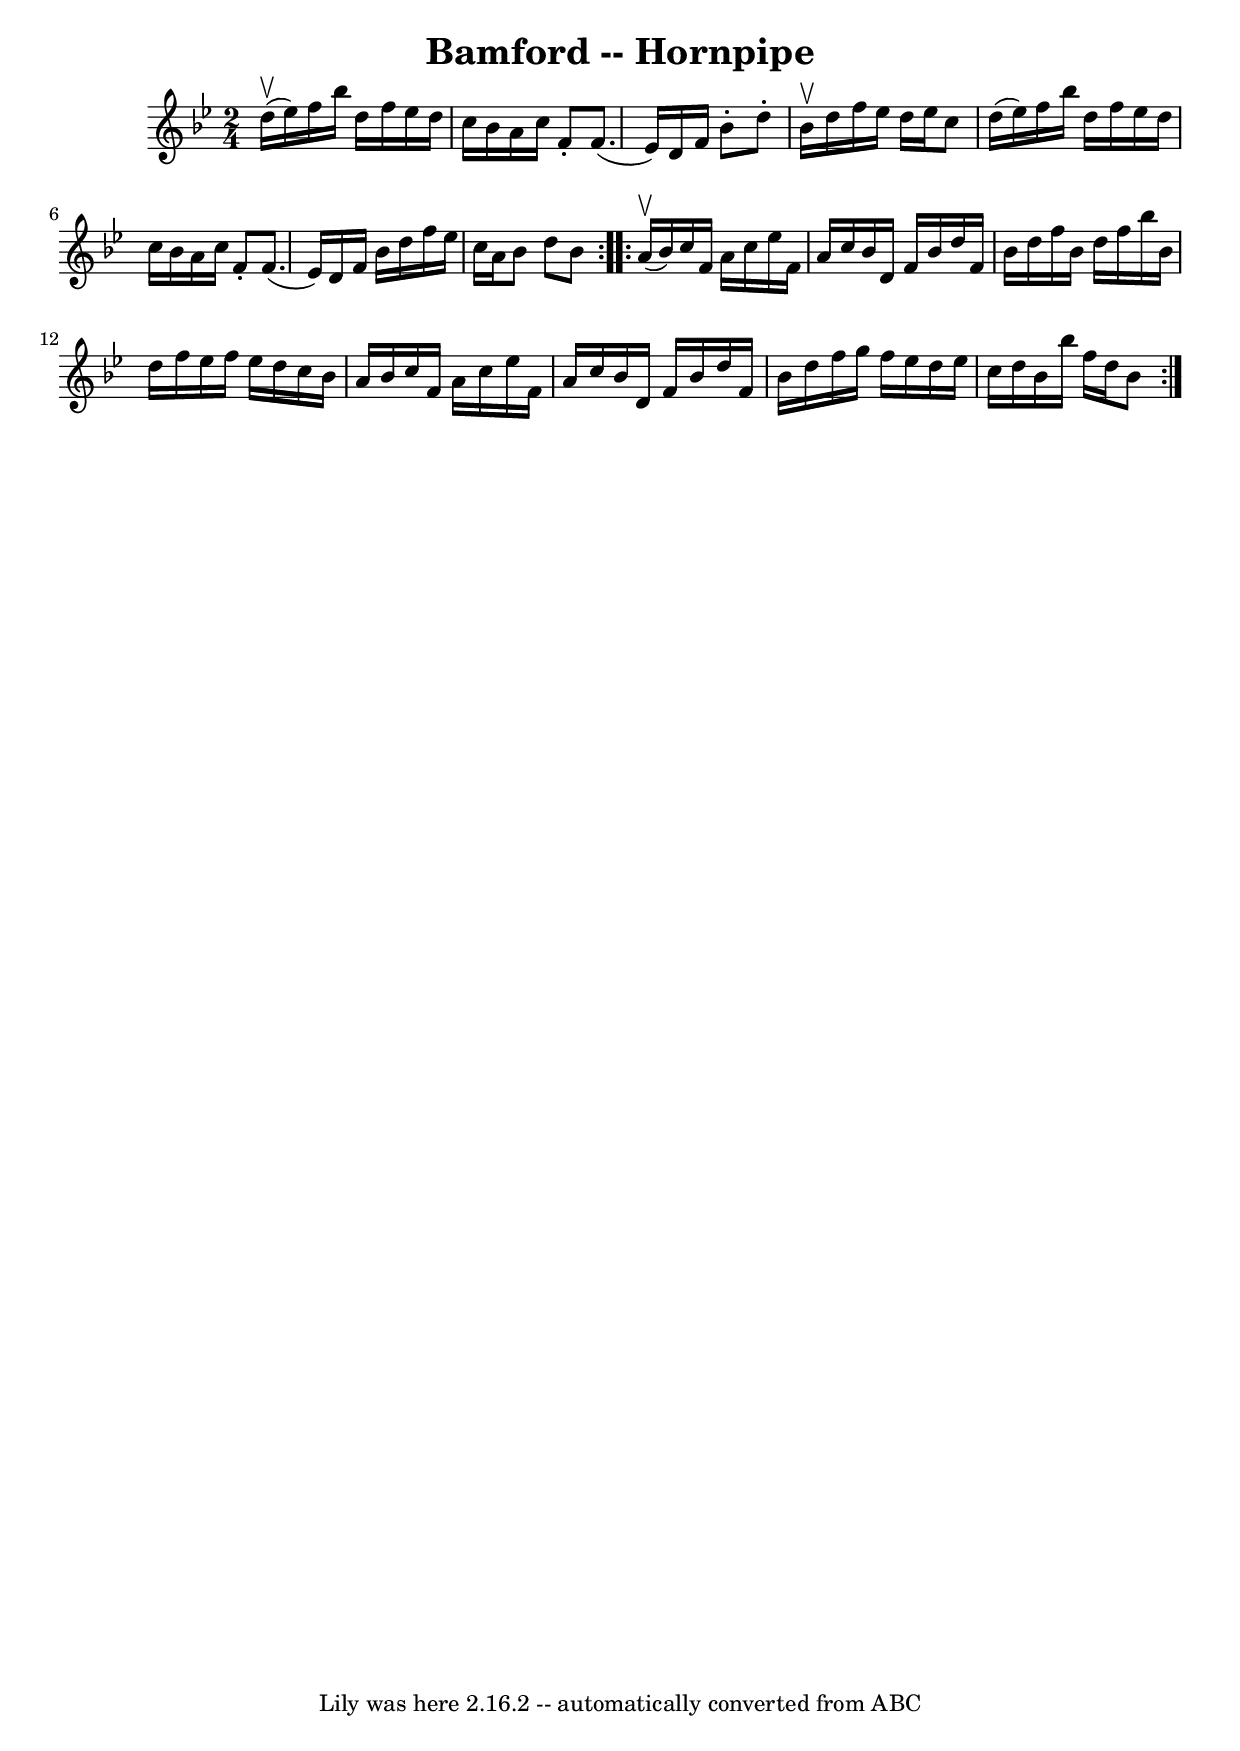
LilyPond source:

\version "2.16.2"
\include "Mammoth.ily"
\header {
	%% book = "Ryan's Mammoth Collection of Fiddle Tunes"
	crossRefNumber = "1"
	footnotes = ""
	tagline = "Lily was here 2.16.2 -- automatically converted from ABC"
	title = "Bamford -- Hornpipe"
}
voicedefault =  {


\repeat volta 2 {
\time 2/4 
\key bes \major d''16 (^\upbow ees''16)   |
 f''16   
 bes''16 d''16 f''16 ees''16 d''16 c''16 bes'16    |
   
a'16 c''16 f'8 -. f'8. (ees'16)   |
 d'16 f'16    
bes'8 -. d''8 -. bes'16^\upbow d''16    |
 f''16 ees''16    
d''16 ees''16 c''8 d''16 (ees''16)   |
 f''16    
bes''16 d''16 f''16 ees''16 d''16 c''16 bes'16    |
   
a'16 c''16 f'8 -. f'8. (ees'16)   |
 d'16 f'16    
bes'16 d''16 f''16 ees''16 c''16 a'16    |
 bes'8    
d''8 bes'8    }     \repeat volta 2 { a'16 (^\upbow bes'16)   
|
 c''16 f'16 a'16 c''16 ees''16 f'16 a'16 c''16   
 |
 bes'16 d'16 f'16 bes'16 d''16 f'16 bes'16    
d''16    |
 f''16 bes'16 d''16 f''16 bes''16 bes'16    
d''16 f''16    |
 ees''16 f''16 ees''16 d''16 c''16    
bes'16 a'16 bes'16    |
 c''16 f'16 a'16 c''16    
ees''16 f'16 a'16 c''16    |
 bes'16 d'16 f'16 bes'16 
 d''16 f'16 bes'16 d''16    |
 f''16 g''16 f''16    
ees''16 d''16 ees''16 c''16 d''16    |
 bes'16 bes''16   
 f''16 d''16 bes'8    }   
}

\score{
    <<

	\context Staff="default"
	{
	    \voicedefault 
	}

    >>
	\layout {
	}
	\midi {}
}
